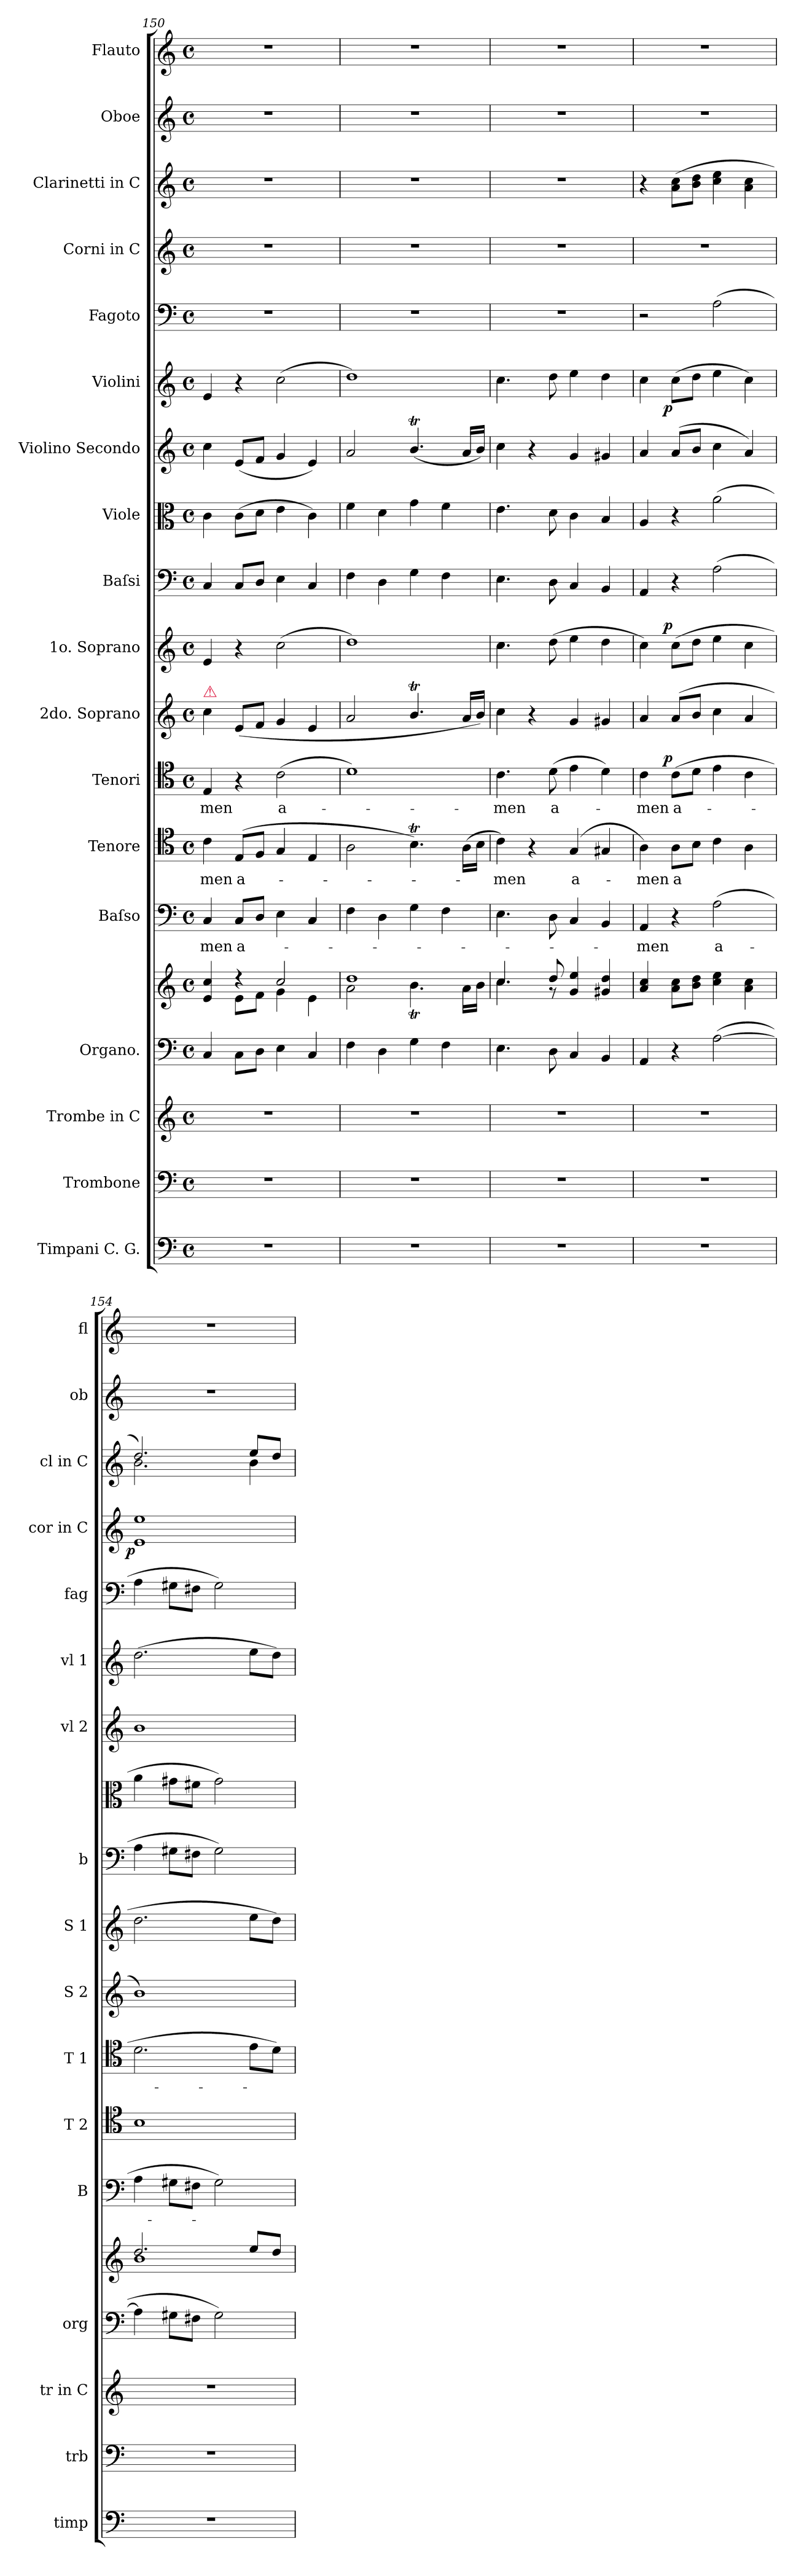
**kern	**kern	**kern	**kern	**kern	**kern	**text	**kern	**text	**kern	**text	**dynam	**kern	**kern	**dynam	**kern	**kern	**kern	**kern	**dynam	**kern	**kern	**dynam	**kern	**kern	**kern
*part18	*part17	*part16	*part15	*part15	*part14	*part14	*part13	*part13	*part12	*part12	*part12	*part11	*part10	*part10	*part9	*part8	*part7	*part6	*part6	*part5	*part4	*part4	*part3	*part2	*part1
*staff19	*staff18	*staff17	*staff16	*staff15	*staff14	*staff14	*staff13	*staff13	*staff12	*staff12	*staff12	*staff11	*staff10	*staff10	*staff9	*staff8	*staff7	*staff6	*staff6	*staff5	*staff4	*staff4	*staff3	*staff2	*staff1
*I"Timpani C. G.	*I"Trombone	*I"Trombe in C	*I"Organo.	*	*I"Baſso	*	*I"Tenore	*	*I"Tenori	*	*	*I"2do. Soprano	*I"1o. Soprano	*	*I"Baſsi	*I"Viole	*I"Violino Secondo	*I"Violini	*	*I"Fagoto	*I"Corni in C	*	*I"Clarinetti in C	*I"Oboe	*I"Flauto
*I'timp	*I'trb	*I'tr in C	*I'org	*	*I'B	*	*I'T 2	*	*I'T 1	*	*	*I'S 2	*I'S 1	*	*I'b	*	*I'vl 2	*I'vl 1	*	*I'fag	*I'cor in C	*	*I'cl in C	*I'ob	*I'fl
*clefF4	*clefF4	*clefG2	*clefF4	*clefG2	*clefF4	*	*clefC4	*	*clefC4	*	*	*clefG2	*clefG2	*	*clefF4	*clefC3	*clefG2	*clefG2	*	*clefF4	*clefG2	*	*clefG2	*clefG2	*clefG2
*k[]	*k[]	*k[]	*k[]	*k[]	*k[]	*	*k[]	*	*k[]	*	*	*k[]	*k[]	*	*k[]	*k[]	*k[]	*k[]	*	*k[]	*k[]	*	*k[]	*k[]	*k[]
*M4/4	*M4/4	*M4/4	*M4/4	*M4/4	*M4/4	*	*M4/4	*	*M4/4	*	*	*M4/4	*M4/4	*	*M4/4	*M4/4	*M4/4	*M4/4	*	*M4/4	*M4/4	*	*M4/4	*M4/4	*M4/4
*met(c)	*met(c)	*met(c)	*met(c)	*met(c)	*met(c)	*	*met(c)	*	*met(c)	*	*	*met(c)	*met(c)	*	*met(c)	*met(c)	*met(c)	*met(c)	*	*met(c)	*met(c)	*	*met(c)	*met(c)	*met(c)
=150	=150	=150	=150	=150	=150	=150	=150	=150	=150	=150	=150	=150	=150	=150	=150	=150	=150	=150	=150	=150	=150	=150	=150	=150	=150
*	*	*	*	*^	*	*	*	*	*	*	*	*	*	*	*	*	*	*	*	*	*	*	*	*	*
!	!	!	!	!	!	!	!	!	!	!	!	!	!LO:TX:a:color=crimson:t=⚠	!	!	!	!	!	!	!	!	!	!	!	!	!
1r	1r	1r	4C/	4e/ 4cc/	4ryy	4C/	-men	4c\	-men	4E/	-men	.	4cc\	4e/	.	4C/	4c\	4cc\	4e/	.	1r	1r	.	1r	1r	1r
.	.	.	8C\L	4r	8e\L	8C/L	a-	(8E/L	a-	4r	.	.	(8e/L	4r	.	8C/L	(8c\L	(8e/L	4r	.	.	.	.	.	.	.
.	.	.	8D\J	.	8f\J	8D/J	.	8F/J	.	.	.	.	8f/J	.	.	8D/J	8d\J	8f/J	.	.	.	.	.	.	.	.
.	.	.	4E\	2cc/	4g\	4E\	.	4G/	.	(2c\	a-	.	4g/	(2cc\	.	4E\	4e\	4g/	(2cc\	.	.	.	.	.	.	.
.	.	.	4C/	.	4e\	4C/	.	4E/	.	.	.	.	4e/	.	.	4C/	4c\)	4e/)	.	.	.	.	.	.	.	.
=151	=151	=151	=151	=151	=151	=151	=151	=151	=151	=151	=151	=151	=151	=151	=151	=151	=151	=151	=151	=151	=151	=151	=151	=151	=151	=151
1r	1r	1r	4F\	1dd	2a\	4F\	.	2A\	.	1d)	.	.	2a/	1dd)	.	4F\	4f\	2a/	1dd)	.	1r	1r	.	1r	1r	1r
.	.	.	4D\	.	.	4D\	.	.	.	.	.	.	.	.	.	4D\	4d\	.	.	.	.	.	.	.	.	.
.	.	.	4G\	.	4.bt\	4G\	.	4.Bt\)	.	.	.	.	4.bt/	.	.	4G\	4g\	(4.bt/	.	.	.	.	.	.	.	.
.	.	.	4F\	.	.	4F\	.	.	.	.	.	.	.	.	.	4F\	4f\	.	.	.	.	.	.	.	.	.
.	.	.	.	.	16a\LL	.	.	(16A\LL	.	.	.	.	16a/LL	.	.	.	.	16a/LL	.	.	.	.	.	.	.	.
.	.	.	.	.	16b\JJ	.	.	16B\JJ	.	.	.	.	16b/JJ)	.	.	.	.	16b/JJ)	.	.	.	.	.	.	.	.
=152	=152	=152	=152	=152	=152	=152	=152	=152	=152	=152	=152	=152	=152	=152	=152	=152	=152	=152	=152	=152	=152	=152	=152	=152	=152	=152
1r	1r	1r	4.E\	4.cc/	4.cc\	4.E\	.	4c\)	-men	4.c\	-men	.	4cc\	4.cc\	.	4.E\	4.e\	4cc\	4.cc\	.	1r	1r	.	1r	1r	1r
.	.	.	.	.	.	.	.	4r	.	.	.	.	4r	.	.	.	.	4r	.	.	.	.	.	.	.	.
.	.	.	8D\	8dd/	8r	8D\	.	.	.	(8d\	a-	.	.	(8dd\	.	8D\	8d\	.	8dd\	.	.	.	.	.	.	.
.	.	.	4C/	4g/ 4ee/	4ryy	4C/	.	(4G/	a-	4e\	.	.	4g/	4ee\	.	4C/	4c\	4g/	4ee\	.	.	.	.	.	.	.
.	.	.	4BB/	4g#X/ 4dd/	4ryy	4BB/	.	4G#X/	.	4d\)	.	.	4g#X/	4dd\	.	4BB/	4B/	4g#X/	4dd\	.	.	.	.	.	.	.
*	*	*	*	*v	*v	*	*	*	*	*	*	*	*	*	*	*	*	*	*	*	*	*	*	*	*	*
=153	=153	=153	=153	=153	=153	=153	=153	=153	=153	=153	=153	=153	=153	=153	=153	=153	=153	=153	=153	=153	=153	=153	=153	=153	=153
1r	1r	1r	4AA/	4a/ 4cc/	4AA/	men	4A\)	men	4c\	-men	.	4a/	4cc\)	.	4AA/	4A/	4a/	4cc\	.	2r	1r	.	4r	1r	1r
!	!	!	!	!	!	!	!	!	!	!	!LO:DY:a:rj	!	!	!LO:DY:a:rj	!	!	!	!	!LO:DY:rj	!	!	!	!	!	!
.	.	.	4r	8a\ 8cc\L	4r	.	8A\L	a	(8c\L	a-	p	(8a/L	(8cc\L	p	4r	4r	(8a/L	(8cc\L	p	.	.	.	(8a\ 8cc\L	.	.
.	.	.	.	8b\ 8dd\J	.	.	8B\J	.	8d\J	.	.	8b/J	8dd\J	.	.	.	8b/J	8dd\J	.	.	.	.	8b\ 8dd\J	.	.
.	.	.	([2A\	4cc\ 4ee\	(2A\	a-	4c\	.	4e\	.	.	4cc\	4ee\	.	(2A\	(2a\	4cc\	4ee\	.	(2A\	.	.	4cc\ 4ee\	.	.
.	.	.	.	4a\ 4cc\	.	.	4A\	.	4c\	.	.	4a/	4cc\	.	.	.	4a/)	4cc\)	.	.	.	.	4a\ 4cc\	.	.
=154	=154	=154	=154	=154	=154	=154	=154	=154	=154	=154	=154	=154	=154	=154	=154	=154	=154	=154	=154	=154	=154	=154	=154	=154	=154
*	*	*	*	*^	*	*	*	*	*	*	*	*	*	*	*	*	*	*	*	*	*	*	*^	*	*
!	!	!	!	!	!	!	!	!	!	!	!	!	!	!	!	!	!	!	!	!	!	!	!LO:DY:rj	!	!	!	!
1r	1r	1r	4A!\]	2.dd/	1b	4A\	.	1B	.	2.d\	.	.	1b)	2.dd\	.	4A\	4a\	1b	(2.dd\	.	4A\	1e 1ee	p	2.dd/)	2.b\	1r	1r
.	.	.	8G#X\L	.	.	8G#X\L	.	.	.	.	.	.	.	.	.	8G#X\L	8g#X\L	.	.	.	8G#X\L	.	.	.	.	.	.
.	.	.	8F#X\J	.	.	8F#X\J	.	.	.	.	.	.	.	.	.	8F#X\J	8f#X\J	.	.	.	8F#X\J	.	.	.	.	.	.
.	.	.	2G#\)	.	.	2G#\)	.	.	.	.	.	.	.	.	.	2G#\)	2g#\)	.	.	.	2G#\)	.	.	.	.	.	.
.	.	.	.	8ee/L	.	.	.	.	.	8e\L	.	.	.	8ee\L	.	.	.	.	8ee\L	.	.	.	.	8ee/L	4b\	.	.
.	.	.	.	8dd/J	.	.	.	.	.	8d\J)	.	.	.	8dd\J)	.	.	.	.	8dd\J)	.	.	.	.	8dd/J	.	.	.
*	*	*	*	*v	*v	*	*	*	*	*	*	*	*	*	*	*	*	*	*	*	*	*	*	*v	*v	*	*
=	=	=	=	=	=	=	=	=	=	=	=	=	=	=	=	=	=	=	=	=	=	=	=	=	=
*-	*-	*-	*-	*-	*-	*-	*-	*-	*-	*-	*-	*-	*-	*-	*-	*-	*-	*-	*-	*-	*-	*-	*-	*-	*-
